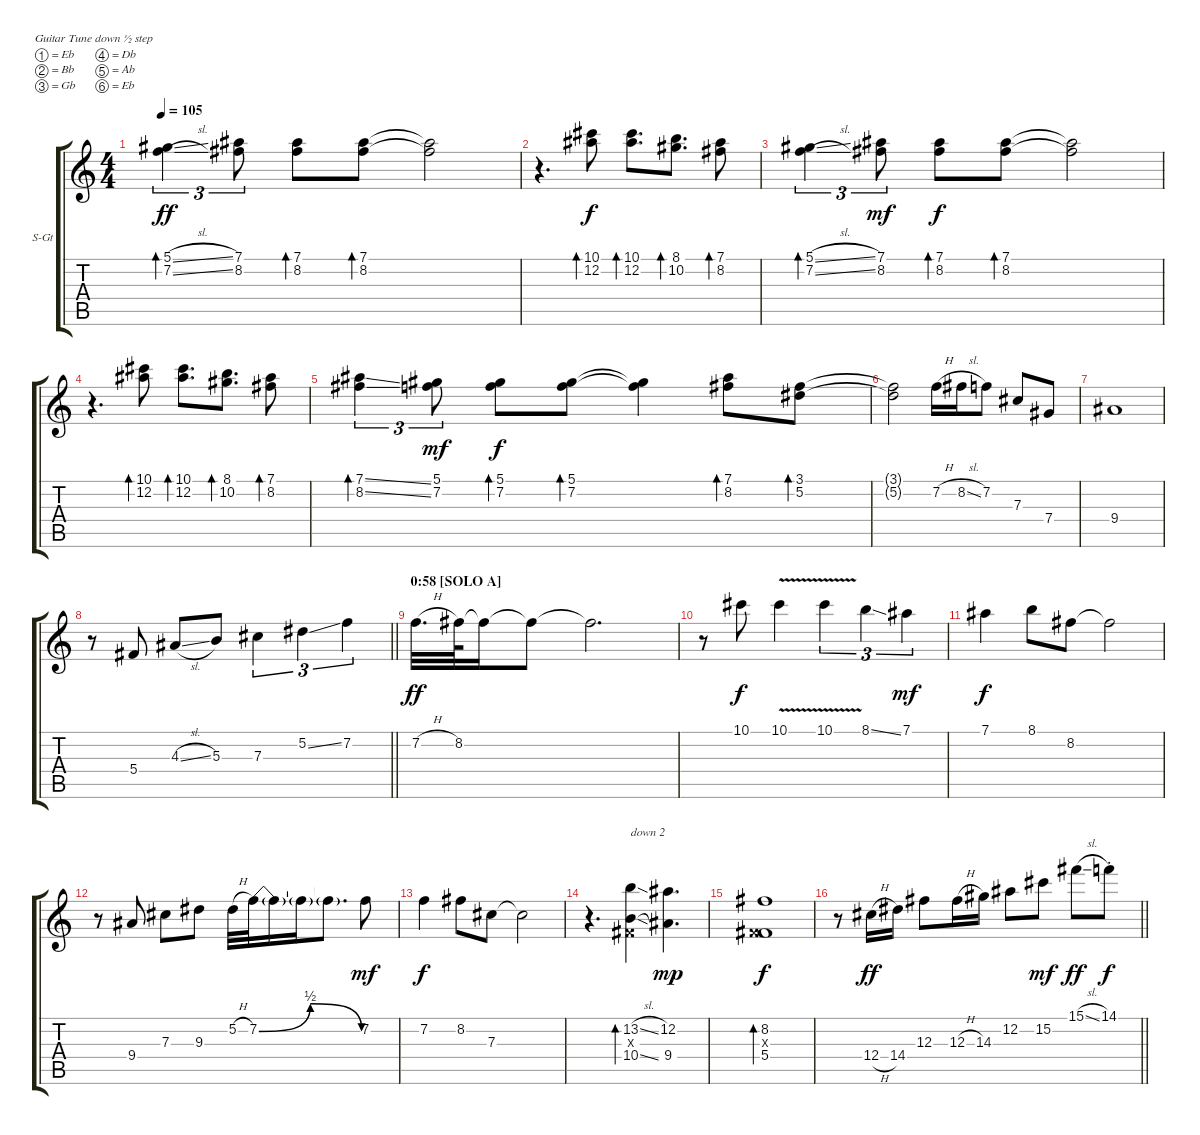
\bracketExtendMode groupsimilarinstruments
\firstSystemTrackNameOrientation horizontal
\otherSystemsTrackNameOrientation horizontal
\track ("Melody" "S-Gt") {instrument acousticguitarsteel}
\staff {score tabs}
\tuning (Eb4 Bb3 Gb3 Db3 Ab2 Eb2)
\ts (4 4)
\tempo 105
\clef g2
\ks c
(5.1{sl} 7.2{sl}).4{tu (3 2) bd 30 dy ff} (7.1 8.2).8{tu (3 2)} (8.2 7.1).8{bd 30} (7.1 8.2).8{bd 30} (7.1{t} 8.2{t}).2 |
r.4{d} (10.1 12.2).8{bd 30 dy f} (10.1 12.2).8{d bd 30} (8.1 10.2).8{d bd 30} (7.1 8.2).8{bd 120} |
(5.1{sl} 7.2{sl}).4{tu (3 2) bd 30} (7.1 8.2).8{tu (3 2) dy mf} (8.2 7.1).8{bd 30 dy f} (7.1 8.2).8{bd 30} (7.1{t} 8.2{t}).2 |
r.4{d} (10.1 12.2).8{bd 30} (10.1 12.2).8{d bd 30} (8.1 10.2).8{d bd 30} (7.1 8.2).8{bd 30} |
(7.1{ss} 8.2{ss}).4{tu (3 2) bd 30} (5.1 7.2).8{tu (3 2) dy mf} (7.2 5.1).8{bd 30 dy f} (5.1 7.2).8{bd 30} (5.1{t} 7.2{t}).4 (8.2 7.1).8{bd 30} (3.1 5.2).8{bd 30} |
(3.1{t} 5.2{t}).2 7.2{h}.16 8.2{sl}.16 7.2.8 7.3.8 7.4.8 |
9.4.1 |
\barLineRight lightlight
r.8 5.4.8 4.3{sl}.8 5.3.8 7.3.4{tu (3 2)} 5.2{ss}.4{tu (3 2)} 7.2.4{tu (3 2)} |
\section ("" "0:58 [SOLO A]")
7.2{h}.32{d dy ff} 8.2.64 8.2{t}.16 8.2{t}.8 8.2{t}.2{d} |
r.8 10.1.8{dy f} 10.1{v}.4 10.1{v}.4{tu (3 2)} 8.1{ss}.4{tu (3 2)} 7.1.4{tu (3 2) dy mf} |
7.1.4{dy f} 8.1.8 8.2.8 8.2{t}.2 |
r.8 9.4.8 7.3.8 9.3.8 5.2{h}.32 7.2{be (bendrelease 0 0 12.6 2 31.2 2 47.4 0)}.32 7.2{t}.16 7.2{t}.16 7.2{t}.8{d} 7.2.8{dy mf} |
7.2.4{dy f} 8.2.8 7.3.8 7.3{t}.2 |
r.4{d} (13.2{sl} 10.4{sl} 0.3{x}).4{bd 30 txt "down 2"} (12.2 9.4).4{d dy mp} |
(8.2 5.4 0.3{x}).1{bd 30 dy f} |
\barLineRight lightlight
r.8 12.4{h}.16{dy ff} 14.4.16 12.3.8 12.3{h}.16 14.3.16 12.2.8 15.2.8{dy mf} 15.1{sl}.8{dy ff} 14.1{st}.8{dy f}
